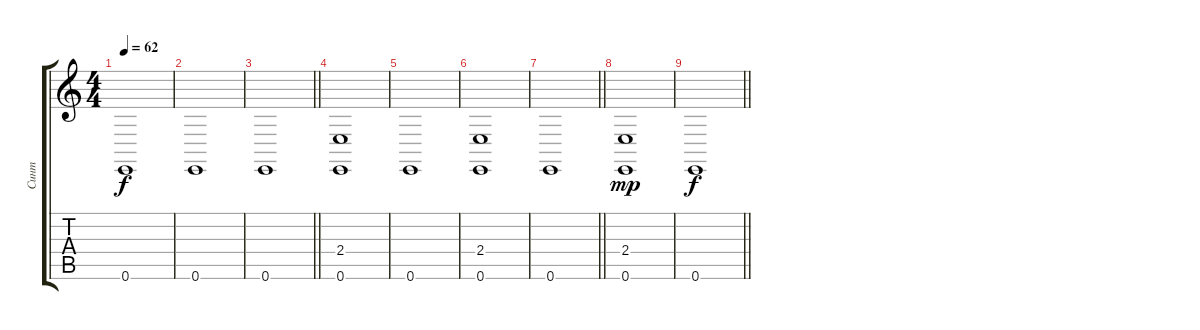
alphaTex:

\track ("Синт" "Синт") {instrument choiraahs}
\staff {score tabs}
\tuning (E4 B3 G3 D3 A2 E2) {hide}
\ts (4 4)
\tempo 62
\clef g2
\ks c
0.6.1{dy f} |
0.6.1 |
\barLineRight lightlight
0.6.1 |
(2.4 0.6).1 |
0.6.1 |
(2.4 0.6).1 |
\barLineRight lightlight
0.6.1 |
(2.4 0.6).1{dy mp} |
\barLineRight lightlight
0.6.1{dy f}
